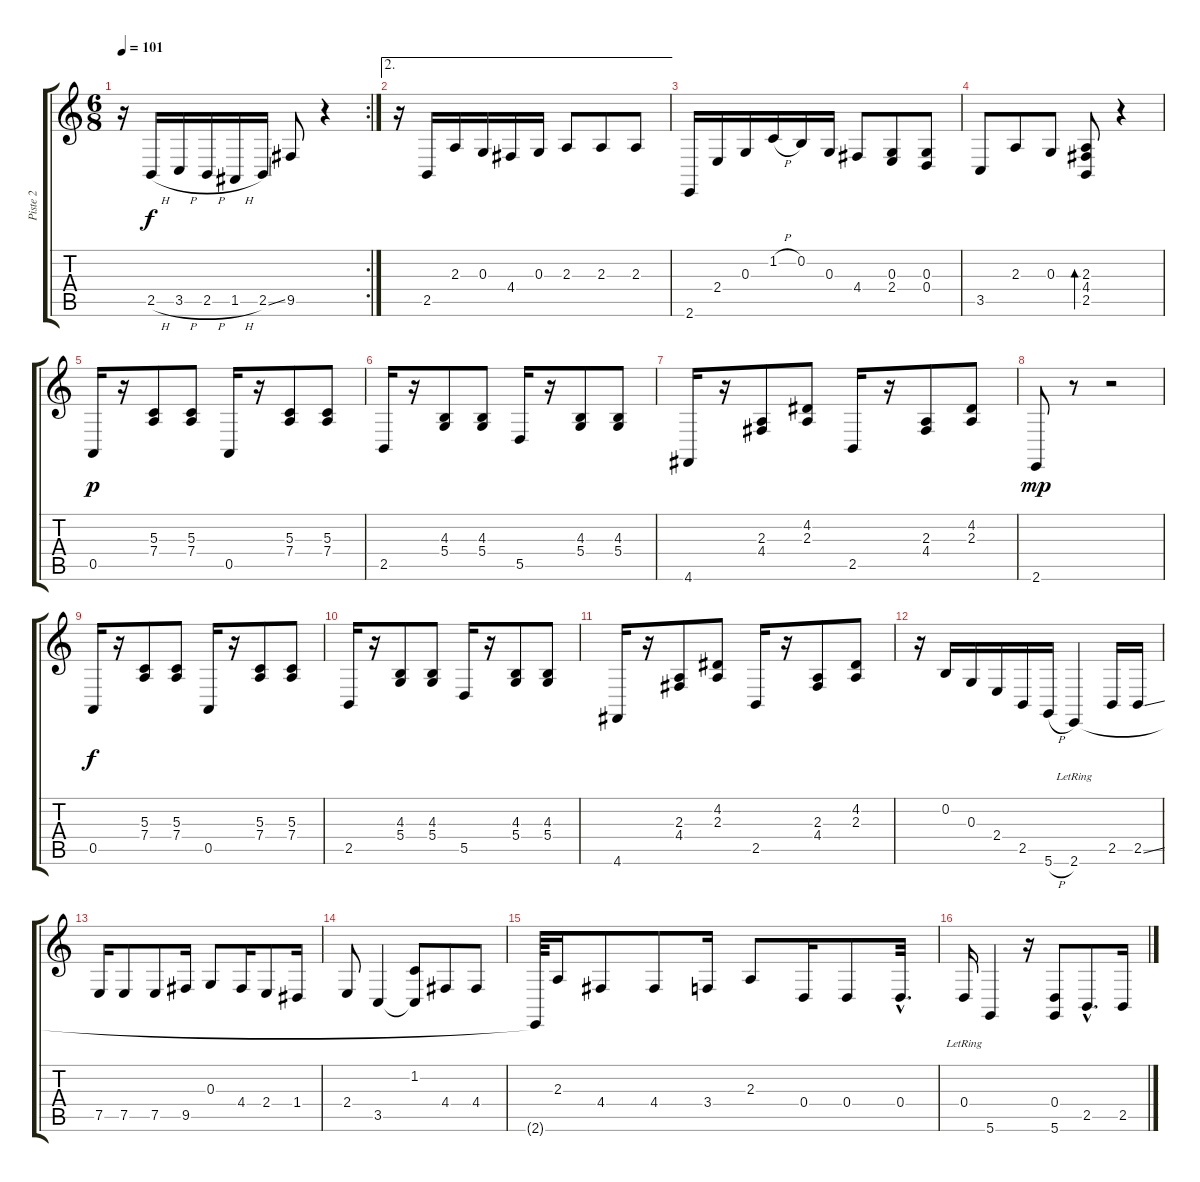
\track ("Piste 2" "Piste 2") {instrument gunshot}
\staff {score tabs}
\tuning (E4 B3 G3 D3 A2 D2) {hide}
\rc 2
\ts (6 8)
\tempo 101
\clef g2
\ks c
r.16{dy f} 2.5{h}.16 3.5{h}.16 2.5{h}.16 1.5{h}.16 2.5{ss}.16 9.5.8 r.4 |
\ae 2
r.16 2.5.16 2.3.16 0.3.16 4.4.16 0.3.16 2.3.8 2.3.8 2.3.8 |
2.6.16 2.4.16 0.3.16 1.2{h}.16 0.2.16 0.3.16 4.4.8 (0.3 2.4).8 (0.3 0.4).8 |
3.5.8 2.3.8 0.3.8 (2.3 4.4 2.5).8{bd 120} r.4 |
0.5.16{dy p} r.16 (5.3 7.4).8 (5.3 7.4).8 0.5.16 r.16 (5.3 7.4).8 (5.3 7.4).8 |
2.5.16 r.16 (4.3 5.4).8 (4.3 5.4).8 5.5.16 r.16 (4.3 5.4).8 (4.3 5.4).8 |
4.6.16 r.16 (2.3 4.4).8 (4.2 2.3).8 2.5.16 r.16 (2.3 4.4).8 (4.2 2.3).8 |
2.6.8{dy mp} r.8 r.2 |
0.5.16{dy f} r.16 (5.3 7.4).8 (5.3 7.4).8 0.5.16 r.16 (5.3 7.4).8 (5.3 7.4).8 |
2.5.16 r.16 (4.3 5.4).8 (4.3 5.4).8 5.5.16 r.16 (4.3 5.4).8 (4.3 5.4).8 |
4.6.16 r.16 (2.3 4.4).8 (4.2 2.3).8 2.5.16 r.16 (2.3 4.4).8 (4.2 2.3).8 |
r.16 0.2.16 0.3.16 2.4.16 2.5.16 5.6{h}.16 2.6{lr}.4 2.5.16 2.5{ss}.16 |
7.5.16 7.5.8 7.5.8 9.5.16 0.3.8 4.4.16 2.4.8 1.4.16 |
2.4.8 3.5.4 (1.2 3.5{t}).8 4.4.8 4.4.8 |
2.6{t}.64 2.3.16 4.4.8 4.4.8 3.4.16 2.3.8 0.4.16 0.4.8 0.4{hac}.32{d} |
0.4{lr}.16 5.6.4 r.16 (0.4 5.6).8 2.5{hac}.8{d} 2.5.16
